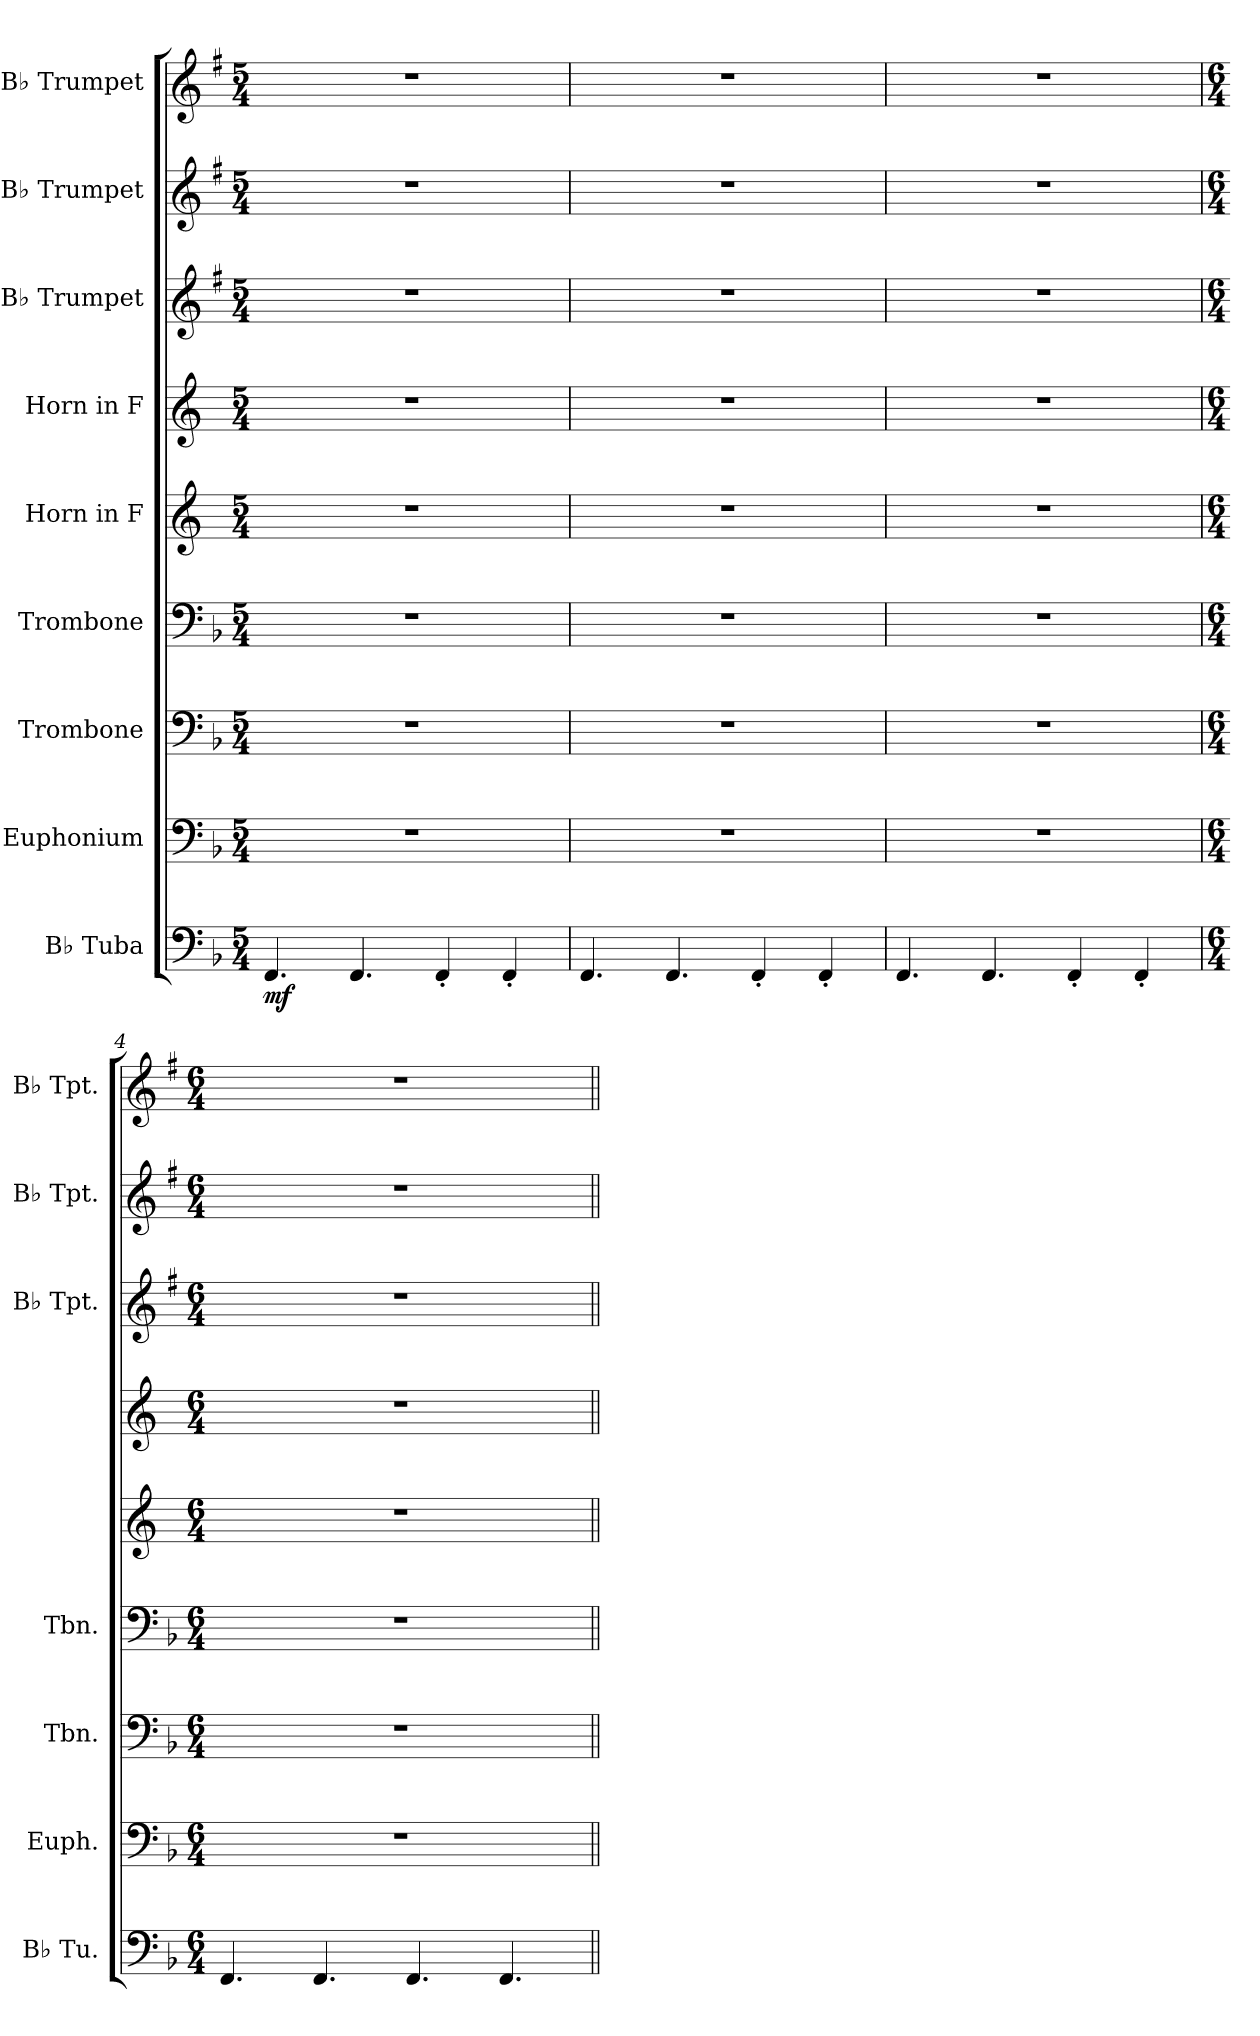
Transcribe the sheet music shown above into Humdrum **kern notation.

**kern	**dynam	**kern	**kern	**kern	**kern	**kern	**kern	**kern	**kern
*part9	*part9	*part8	*part7	*part6	*part5	*part4	*part3	*part2	*part1
*staff9	*staff9	*staff8	*staff7	*staff6	*staff5	*staff4	*staff3	*staff2	*staff1
*I"B♭ Tuba	*	*I"Euphonium	*I"Trombone	*I"Trombone	*I"Horn in F	*I"Horn in F	*I"B♭ Trumpet	*I"B♭ Trumpet	*I"B♭ Trumpet
*I'B♭ Tu.	*	*I'Euph.	*I'Tbn.	*I'Tbn.	*	*	*I'B♭ Tpt.	*I'B♭ Tpt.	*I'B♭ Tpt.
*clefF4	*	*clefF4	*clefF4	*clefF4	*clefG2	*clefG2	*clefG2	*clefG2	*clefG2
*	*	*	*	*	*ITrd4c7	*ITrd4c7	*ITrd1c2	*ITrd1c2	*ITrd1c2
*k[b-]	*	*k[b-]	*k[b-]	*k[b-]	*k[b-]	*k[b-]	*k[b-]	*k[b-]	*k[b-]
*M5/4	*	*M5/4	*M5/4	*M5/4	*M5/4	*M5/4	*M5/4	*M5/4	*M5/4
*MM144	*	*MM144	*MM144	*MM144	*MM144	*MM144	*MM144	*MM144	*MM144
=1	=1	=1	=1	=1	=1	=1	=1	=1	=1
!	!LO:DY:b	!	!	!	!	!	!	!	!
4.FF/	mf	4%5r	4%5r	4%5r	4%5r	4%5r	4%5r	4%5r	4%5r
4.FF/	.	.	.	.	.	.	.	.	.
4FF'/	.	.	.	.	.	.	.	.	.
4FF'/	.	.	.	.	.	.	.	.	.
=2	=2	=2	=2	=2	=2	=2	=2	=2	=2
4.FF/	.	4%5r	4%5r	4%5r	4%5r	4%5r	4%5r	4%5r	4%5r
4.FF/	.	.	.	.	.	.	.	.	.
4FF'/	.	.	.	.	.	.	.	.	.
4FF'/	.	.	.	.	.	.	.	.	.
=3	=3	=3	=3	=3	=3	=3	=3	=3	=3
4.FF/	.	4%5r	4%5r	4%5r	4%5r	4%5r	4%5r	4%5r	4%5r
4.FF/	.	.	.	.	.	.	.	.	.
4FF'/	.	.	.	.	.	.	.	.	.
4FF'/	.	.	.	.	.	.	.	.	.
=4	=4	=4	=4	=4	=4	=4	=4	=4	=4
*M6/4	*	*M6/4	*M6/4	*M6/4	*M6/4	*M6/4	*M6/4	*M6/4	*M6/4
4.FF/	.	1.r	1.r	1.r	1.r	1.r	1.r	1.r	1.r
4.FF/	.	.	.	.	.	.	.	.	.
4.FF/	.	.	.	.	.	.	.	.	.
4.FF/	.	.	.	.	.	.	.	.	.
=||	=||	=||	=||	=||	=||	=||	=||	=||	=||
*-	*-	*-	*-	*-	*-	*-	*-	*-	*-
